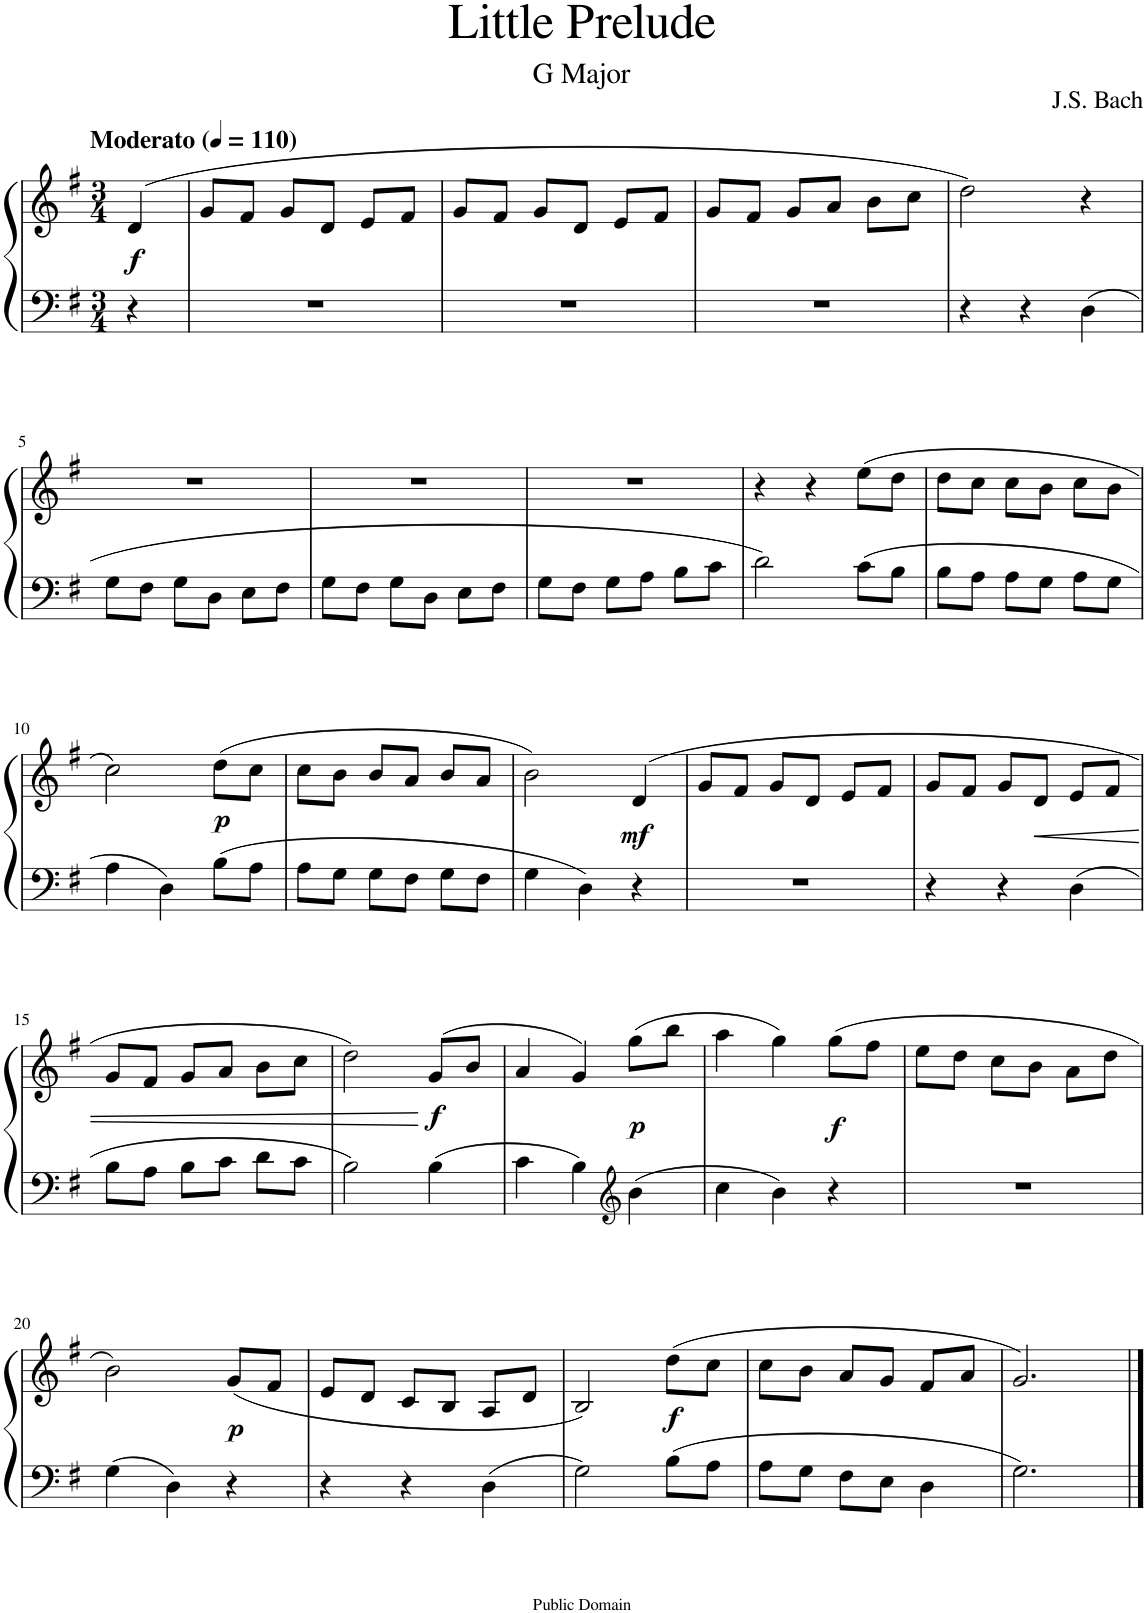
**kern	**kern	**dynam
*part1	*part1	*part1
*staff2	*staff1	*staff1/2
*I"Piano	*	*
*I'Pno.	*	*
*clefF4	*clefG2	*
*k[f#]	*k[f#]	*
*M3/4	*M3/4	*
*MM110	*MM110	*
=	=	=
!	!LO:TX:a:B:t=Moderato	!
!	!	!LO:DY:b
4r	(4d/	f
=1	=1	=1
2.r	8g/L	.
.	8f#/J	.
.	8g/L	.
.	8d/J	.
.	8e/L	.
.	8f#/J	.
=2	=2	=2
2.r	8g/L	.
.	8f#/J	.
.	8g/L	.
.	8d/J	.
.	8e/L	.
.	8f#/J	.
=3	=3	=3
2.r	8g/L	.
.	8f#/J	.
.	8g/L	.
.	8a/J	.
.	8b\L	.
.	8cc\J	.
=4	=4	=4
4r	2dd\)	.
4r	.	.
4D\	4r	.
!!LO:LB:g=z
=5	=5	=5
8G\L	2.r	.
8F#\J	.	.
8G\L	.	.
8D\J	.	.
8E\L	.	.
8F#\J	.	.
=6	=6	=6
8G\L	2.r	.
8F#\J	.	.
8G\L	.	.
8D\J	.	.
8E\L	.	.
8F#\J	.	.
=7	=7	=7
8G\L	2.r	.
8F#\J	.	.
8G\L	.	.
8A\J	.	.
8B\L	.	.
8c\J	.	.
=8	=8	=8
2d\	4r	.
.	4r	.
8c\L	(8ee\L	.
8B\J	8dd\J	.
=9	=9	=9
8B\L	8dd\L	.
8A\J	8cc\J	.
8A\L	8cc\L	.
8G\J	8b\J	.
8A\L	8cc\L	.
8G\J	8b\J	.
!!LO:LB:g=z
=10	=10	=10
4A\	2cc\)	.
4D\	.	.
!	!	!LO:DY:b
8B\L	(8dd\L	p
8A\J	8cc\J	.
=11	=11	=11
8A\L	8cc\L	.
8G\J	8b\J	.
8G\L	8b/L	.
8F#\J	8a/J	.
8G\L	8b/L	.
8F#\J	8a/J	.
=12	=12	=12
4G\	2b\)	.
4D\	.	.
!	!	!LO:DY:b
4r	(4d/	mf
=13	=13	=13
2.r	8g/L	.
.	8f#/J	.
.	8g/L	.
.	8d/J	.
.	8e/L	.
.	8f#/J	.
=14	=14	=14
4r	8g/L	.
.	8f#/J	.
4r	8g/L	.
!	!	!LO:HP:b
.	8d/J	<
4D\	8e/L	.
.	8f#/J	.
!!LO:LB:g=z
=15	=15	=15
8B\L	8g/L	.
8A\J	8f#/J	.
8B\L	8g/L	.
8c\J	8a/J	.
8d\L	8b\L	.
8c\J	8cc\J	.
=16	=16	=16
2B\	2dd\)	.
!	!	!LO:DY:n=1:b
4B\	(>8g/L	[ f
.	8b/J	.
=17	=17	=17
4c\	4a/	.
4B\	4g/)	.
*clefG2	*	*
!	!	!LO:DY:b
4b\	(8gg\L	p
.	8bb\J	.
=18	=18	=18
4cc\	4aa\	.
4b\	4gg\)	.
!	!	!LO:DY:b
4r	(8gg\L	f
.	8ff#\J	.
=19	=19	=19
2.r	8ee\L	.
.	8dd\J	.
.	8cc\L	.
.	8b\J	.
.	8a\L	.
.	8dd\J	.
!!LO:LB:g=z
=20	=20	=20
4G\	2b\)	.
4D\	.	.
!	!	!LO:DY:b
4r	(8g/L	p
.	8f#/J	.
=21	=21	=21
4r	8e/L	.
.	8d/J	.
4r	8c/L	.
.	8B/J	.
4D\	8A/L	.
.	8d/J	.
=22	=22	=22
2G\	2B/)	.
!	!	!LO:DY:b
8B\L	(8dd\L	f
8A\J	8cc\J	.
=23	=23	=23
8A\L	8cc\L	.
8G\J	8b\J	.
8F#\L	8a/L	.
8E\J	8g/J	.
4D\	8f#/L	.
.	8a/J	.
=24	=24	=24
2.G\	2.g/)	.
==	==	==
*-	*-	*-
